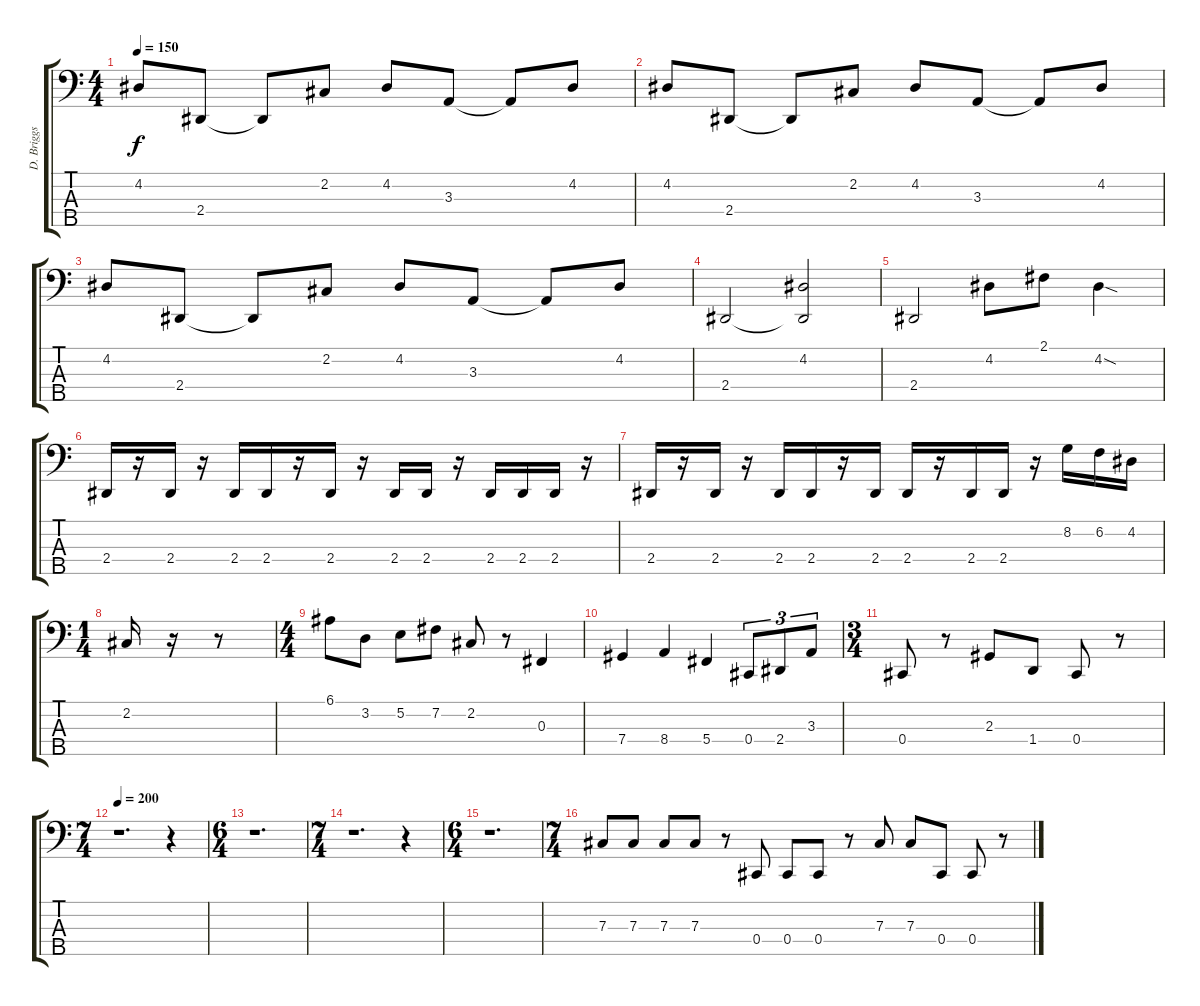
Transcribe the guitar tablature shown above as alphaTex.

\track ("D. Briggs Bass" "D. Briggs ") {instrument electricbassfinger}
\staff {score tabs}
\tuning (E2 B1 Gb1 Db1 Ab0) {hide}
\ts (4 4)
\tempo 150
\clef f4
\ks c
4.2.8{dy f} 2.4.8 2.4{t}.8 2.2.8 4.2.8 3.3.8 3.3{t}.8 4.2.8 |
4.2.8 2.4.8 2.4{t}.8 2.2.8 4.2.8 3.3.8 3.3{t}.8 4.2.8 |
4.2.8 2.4.8 2.4{t}.8 2.2.8 4.2.8 3.3.8 3.3{t}.8 4.2.8 |
2.4.2 (4.2 2.4{t}).2 |
2.4.2 4.2.8 2.1.8 4.2{sod}.4 |
2.4.16 r.16 2.4.16 r.16 2.4.16 2.4.16 r.16 2.4.16 r.16 2.4.16 2.4.16 r.16 2.4.16 2.4.16 2.4.16 r.16 |
2.4.16 r.16 2.4.16 r.16 2.4.16 2.4.16 r.16 2.4.16 2.4.16 r.16 2.4.16 2.4.16 r.16 8.2.16 6.2.16 4.2.16 |
\ts (1 4)
2.2.16 r.16 r.8 |
\ts (4 4)
6.1.8 3.2.8 5.2.8 7.2.8 2.2.8 r.8 0.3.4 |
7.4.4 8.4.4 5.4.4 0.4.8{tu (3 2)} 2.4.8{tu (3 2)} 3.3.8{tu (3 2)} |
\ts (3 4)
0.4.8 r.8 2.3.8 1.4.8 0.4.8 r.8 |
\ts (7 4)
\tempo 200
r.1{d} r.4 |
\ts (6 4)
r.1{d} |
\ts (7 4)
r.1{d} r.4 |
\ts (6 4)
r.1{d} |
\ts (7 4)
7.3.8 7.3.8 7.3.8 7.3.8 r.8 0.4.8 0.4.8 0.4.8 r.8 7.3.8 7.3.8 0.4.8 0.4.8 r.8
